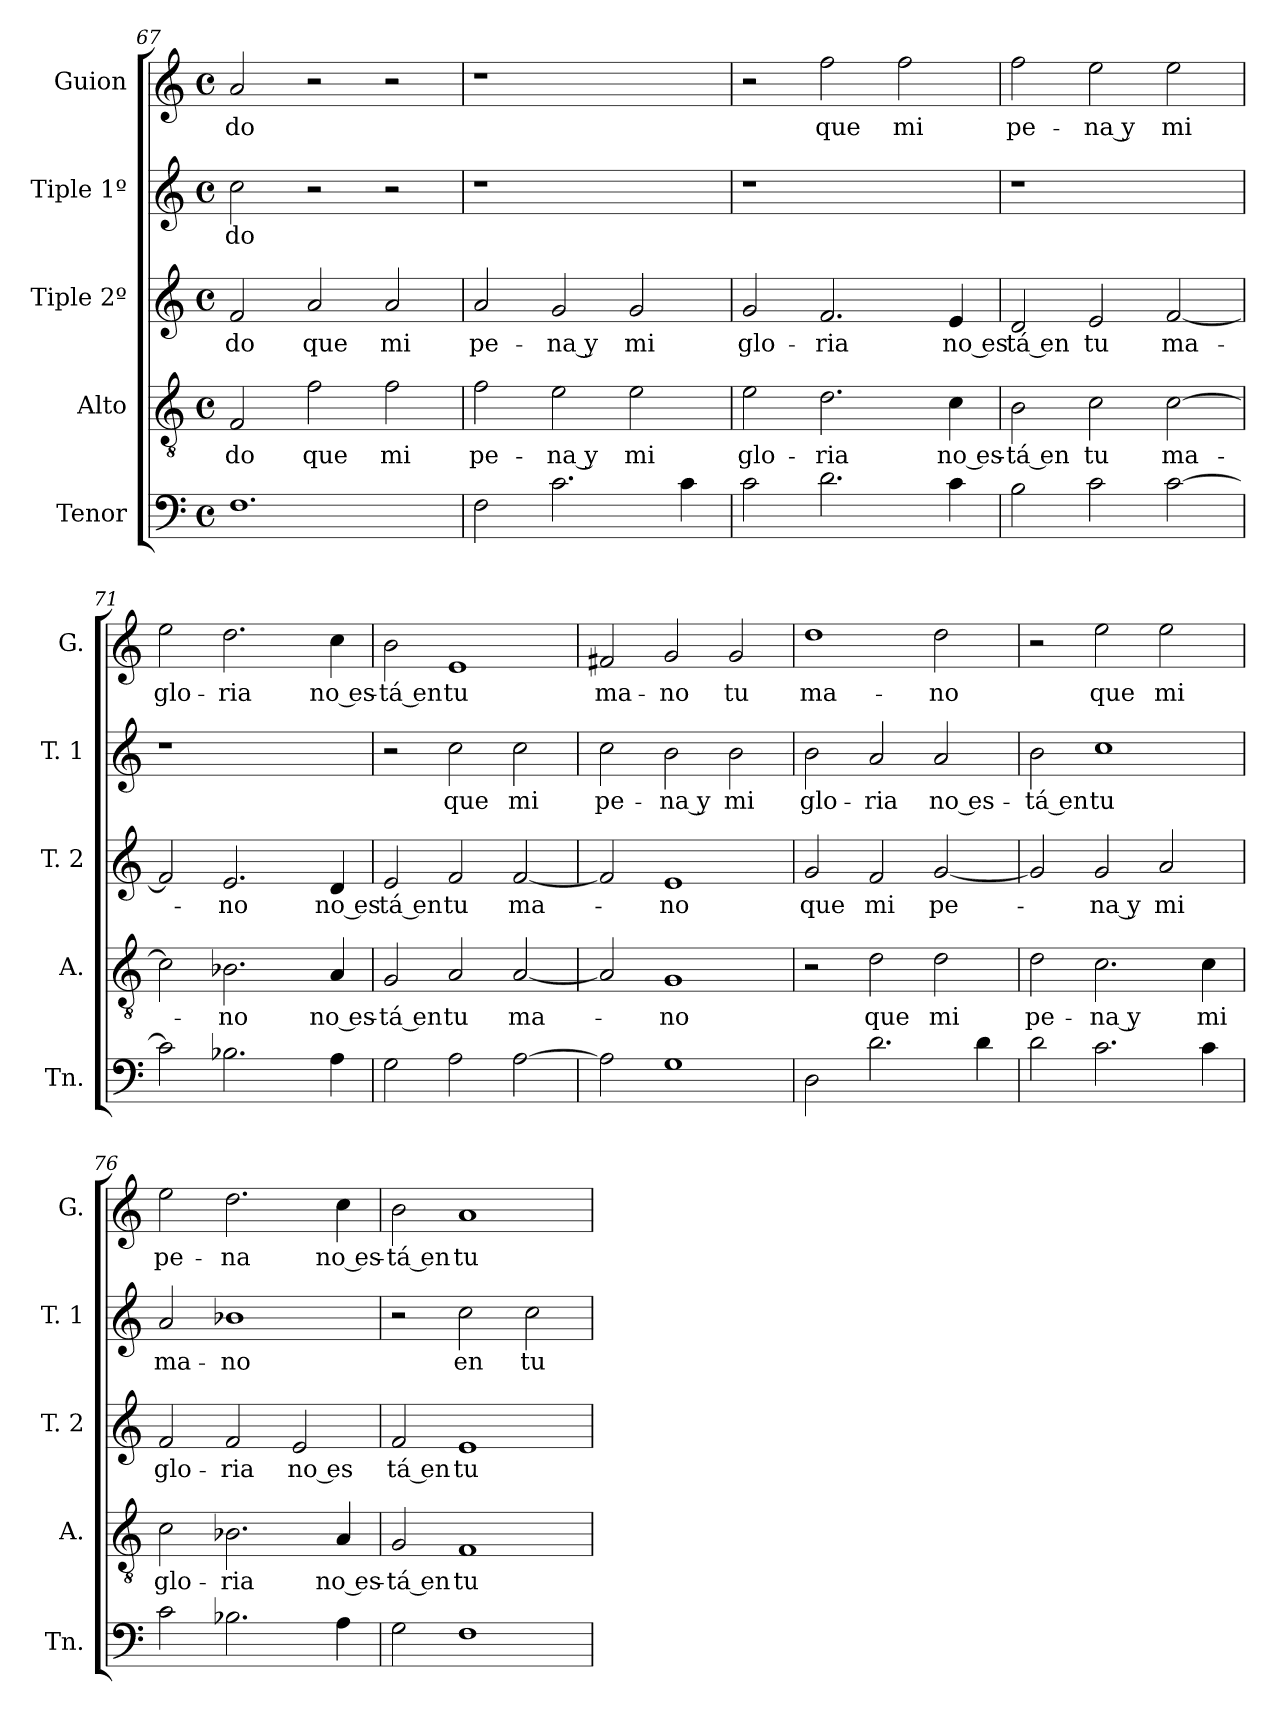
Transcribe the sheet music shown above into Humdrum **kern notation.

**kern	**kern	**text	**kern	**text	**kern	**text	**kern	**text
*part5	*part4	*part4	*part3	*part3	*part2	*part2	*part1	*part1
*staff5	*staff4	*staff4	*staff3	*staff3	*staff2	*staff2	*staff1	*staff1
*I"Tenor	*I"Alto	*	*I"Tiple 2º	*	*I"Tiple 1º	*	*I"Guion	*
*I'Tn.	*I'A.	*	*I'T. 2	*	*I'T. 1	*	*I'G.	*
*clefF4	*clefGv2	*	*clefG2	*	*clefG2	*	*clefG2	*
*M4/4	*M4/4	*	*M4/4	*	*M4/4	*	*M4/4	*
*met(c)	*met(c)	*	*met(c)	*	*met(c)	*	*met(c)	*
=67	=67	=67	=67	=67	=67	=67	=67	=67
1.F	2F	-do	2f	-do	2cc	-do	2a	-do
.	2f	que	2a	que	2r	.	2r	.
.	2f	mi	2a	mi	2r	.	2r	.
=68	=68	=68	=68	=68	=68	=68	=68	=68
2F	2f	pe-	2a	pe-	1r	.	1r	.
2.c	2e	-na y	2g	-na y	.	.	.	.
.	2e	mi	2g	mi	2ryy	.	2ryy	.
4c	.	.	.	.	.	.	.	.
=69	=69	=69	=69	=69	=69	=69	=69	=69
2c	2e	glo-	2g	glo-	1r	.	2r	.
2.d	2.d	-ria	2.f	-ria	.	.	2ff	que
.	.	.	.	.	2ryy	.	2ff	mi
4c	4c	no es-	4e	no es	.	.	.	.
=70	=70	=70	=70	=70	=70	=70	=70	=70
2B	2B	-tá en	2d	-tá en	1r	.	2ff	pe-
2c	2c	tu	2e	tu	.	.	2ee	-na y
[2c	[2c	ma-	[2f	ma-	2ryy	.	2ee	mi
=71	=71	=71	=71	=71	=71	=71	=71	=71
2c]	2c]	.	2f]	.	1r	.	2ee	glo-
2.B-X	2.B-X	-no	2.e	-no	.	.	2.dd	-ria
.	.	.	.	.	2ryy	.	.	.
4A	4A	no es-	4d	no es	.	.	4cc	no es-
=72	=72	=72	=72	=72	=72	=72	=72	=72
2G	2G	-tá en	2e	-tá en	2r	.	2b	-tá en
2A	2A	tu	2f	tu	2cc	que	1e	tu
[2A	[2A	ma-	[2f	ma-	2cc	mi	.	.
=73	=73	=73	=73	=73	=73	=73	=73	=73
2A]	2A]	.	2f]	.	2cc	pe-	2f#X	ma-
1G	1G	-no	1e	-no	2b	-na y	2g	-no
.	.	.	.	.	2b	mi	2g	tu
=74	=74	=74	=74	=74	=74	=74	=74	=74
2D	2r	.	2g	que	2b	glo-	1dd	ma-
2.d	2d	que	2f	mi	2a	-ria	.	.
.	2d	mi	[2g	pe-	2a	no es-	2dd	-no
4d	.	.	.	.	.	.	.	.
=75	=75	=75	=75	=75	=75	=75	=75	=75
2d	2d	pe-	2g]	.	2b	-tá en	2r	.
2.c	2.c	-na y	2g	-na y	1cc	tu	2ee	que
.	.	.	2a	mi	.	.	2ee	mi
4c	4c	mi	.	.	.	.	.	.
=76	=76	=76	=76	=76	=76	=76	=76	=76
2c	2c	glo-	2f	glo-	2a	ma-	2ee	pe-
2.B-X	2.B-X	-ria	2f	-ria	1b-X	-no	2.dd	-na
.	.	.	2e	no es	.	.	.	.
4A	4A	no es-	.	.	.	.	4cc	no es-
=77	=77	=77	=77	=77	=77	=77	=77	=77
2G	2G	-tá en	2f	-tá en	2r	.	2b	-tá en
1F	1F	tu	1e	tu	2cc	en	1a	tu
.	.	.	.	.	2cc	tu	.	.
=	=	=	=	=	=	=	=	=
*-	*-	*-	*-	*-	*-	*-	*-	*-
